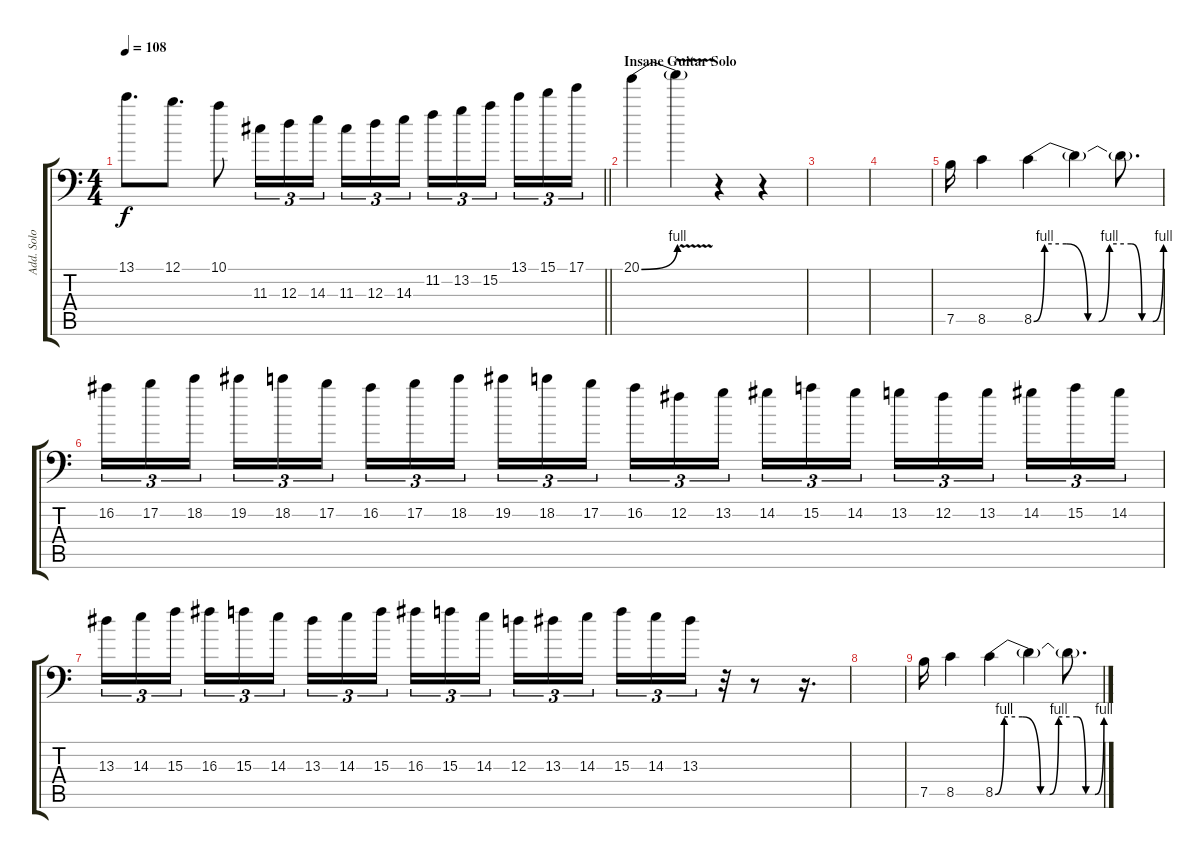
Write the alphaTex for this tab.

\track ("Add. Solo Guitar" "Add. Solo ") {instrument distortionguitar}
\staff {score tabs}
\tuning (B3 Gb3 D3 A2 E2 A1) {hide}
\ts (4 4)
\tempo 108
\clef f4
\barLineRight lightlight
\ks c
13.1.8{d dy f} 12.1.8{d} 10.1.8 11.3.16{tu (3 2)} 12.3.16{tu (3 2)} 14.3.16{tu (3 2) beam splitsecondary} 11.3.16{tu (3 2)} 12.3.16{tu (3 2)} 14.3.16{tu (3 2)} 11.2.16{tu (3 2)} 13.2.16{tu (3 2)} 15.2.16{tu (3 2) beam splitsecondary} 13.1.16{tu (3 2)} 15.1.16{tu (3 2)} 17.1.16{tu (3 2)} |
\section ("" "Insane Guitar Solo")
20.1{be (bend 0 0 60 4)}.4 20.1{v t}.4 r.4 r.4 |
|
|
7.5.16 8.5.4 8.5{be (custom 0 0 5 4 15 4 25 0 30 0 35 4 45 4 50 0 55 0 60 4)}.4 8.5{t}.4 8.5{t}.8{d} |
16.2.16{tu (3 2)} 17.2.16{tu (3 2)} 18.2.16{tu (3 2) beam splitsecondary} 19.2.16{tu (3 2)} 18.2.16{tu (3 2)} 17.2.16{tu (3 2)} 16.2.16{tu (3 2)} 17.2.16{tu (3 2)} 18.2.16{tu (3 2) beam splitsecondary} 19.2.16{tu (3 2)} 18.2.16{tu (3 2)} 17.2.16{tu (3 2)} 16.2.16{tu (3 2)} 12.2.16{tu (3 2)} 13.2.16{tu (3 2) beam splitsecondary} 14.2.16{tu (3 2)} 15.2.16{tu (3 2)} 14.2.16{tu (3 2)} 13.2.16{tu (3 2)} 12.2.16{tu (3 2)} 13.2.16{tu (3 2) beam splitsecondary} 14.2.16{tu (3 2)} 15.2.16{tu (3 2)} 14.2.16{tu (3 2)} |
13.3.16{tu (3 2)} 14.3.16{tu (3 2)} 15.3.16{tu (3 2) beam splitsecondary} 16.3.16{tu (3 2)} 15.3.16{tu (3 2)} 14.3.16{tu (3 2)} 13.3.16{tu (3 2)} 14.3.16{tu (3 2)} 15.3.16{tu (3 2) beam splitsecondary} 16.3.16{tu (3 2)} 15.3.16{tu (3 2)} 14.3.16{tu (3 2)} 12.3.16{tu (3 2)} 13.3.16{tu (3 2)} 14.3.16{tu (3 2) beam splitsecondary} 15.3.16{tu (3 2)} 14.3.16{tu (3 2)} 13.3.16{tu (3 2)} r.32 r.8 r.16{d} |
|
7.5.16 8.5.4 8.5{be (custom 0 0 5 4 15 4 25 0 30 0 35 4 45 4 50 0 55 0 60 4)}.4 8.5{t}.4 8.5{t}.8{d}
